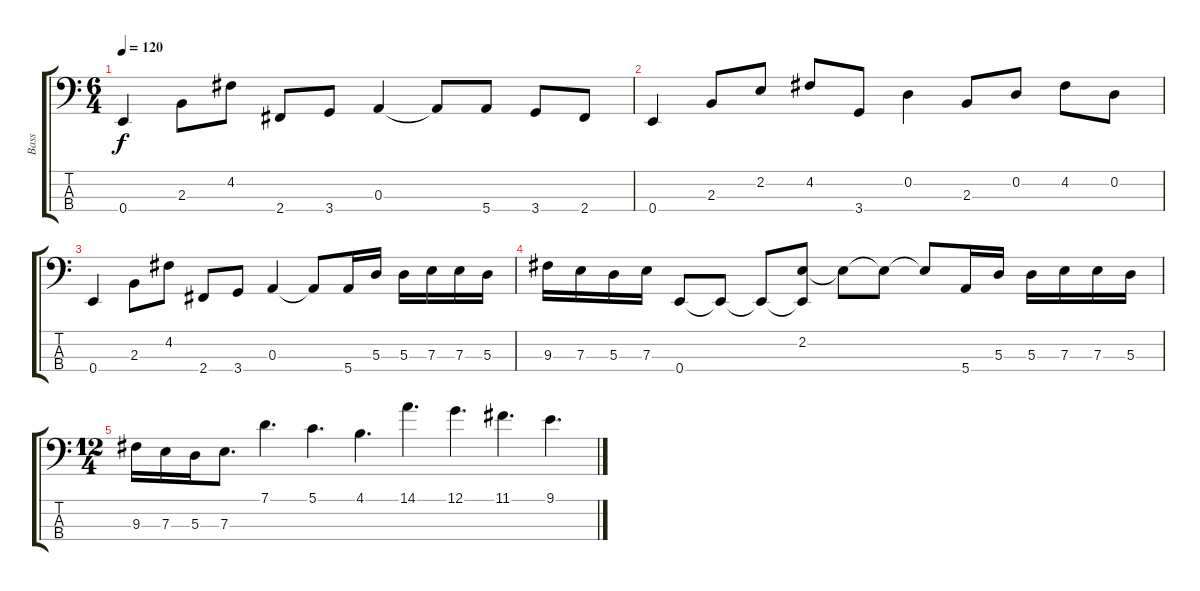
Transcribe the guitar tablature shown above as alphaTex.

\track ("Bass" "Bass") {instrument electricbassfinger}
\staff {score tabs}
\tuning (G2 D2 A1 E1) {hide}
\ts (6 4)
\tempo 120
\clef f4
\ks c
0.4.4{dy f} 2.3.8 4.2.8 2.4.8 3.4.8 0.3.4 0.3{t}.8 5.4.8 3.4.8 2.4.8 |
0.4.4 2.3.8 2.2.8 4.2.8 3.4.8 0.2.4 2.3.8 0.2.8 4.2.8 0.2.8 |
0.4.4 2.3.8 4.2.8 2.4.8 3.4.8 0.3.4 0.3{t}.8 5.4.16 5.3.16 5.3.16 7.3.16 7.3.16 5.3.16 |
9.3.16 7.3.16 5.3.16 7.3.16 0.4.8 0.4{t}.8 0.4{t}.8 (2.2 0.4{t}).8 2.2{t}.8 2.2{t}.8 2.2{t}.8 5.4.16 5.3.16 5.3.16 7.3.16 7.3.16 5.3.16 |
\ts (12 4)
9.3.16 7.3.16 5.3.16 7.3.8{d} 7.1.4{d} 5.1.4{d} 4.1.4{d} 14.1.4{d} 12.1.4{d} 11.1.4{d} 9.1.4{d}
